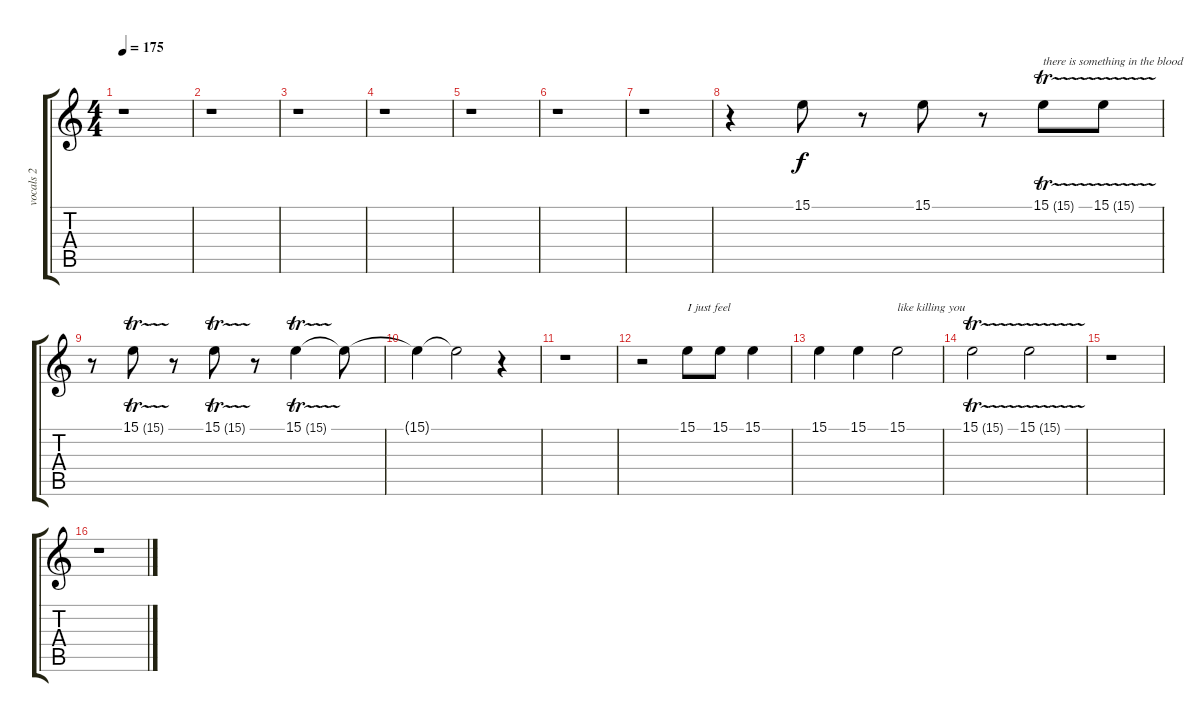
\track ("vocals 2" "vocals 2") {instrument lead2sawtooth}
\staff {score tabs}
\tuning (Db4 Ab3 E3 B2 Gb2 B1) {hide}
\ts (4 4)
\tempo 175
\clef g2
\ks c
r.1{dy f} |
r.1 |
r.1 |
r.1 |
r.1 |
r.1 |
r.1 |
r.4{instrument gunshot} 15.1.8 r.8 15.1.8 r.8 15.1{tr (15 16)}.8{txt "there is something in the blood"} 15.1{tr (15 16)}.8 |
r.8 15.1{tr (15 16)}.8 r.8 15.1{tr (15 16)}.8 r.8 15.1{tr (15 16)}.4 15.1{t}.8 |
15.1{t}.4 15.1{t}.2 r.4 |
r.1 |
r.2 15.1.8{txt "I just feel"} 15.1.8 15.1.4 |
15.1.4 15.1.4 15.1.2{txt "like killing you"} |
15.1{tr (15 16)}.2 15.1{tr (15 16)}.2 |
r.1 |
r.1
